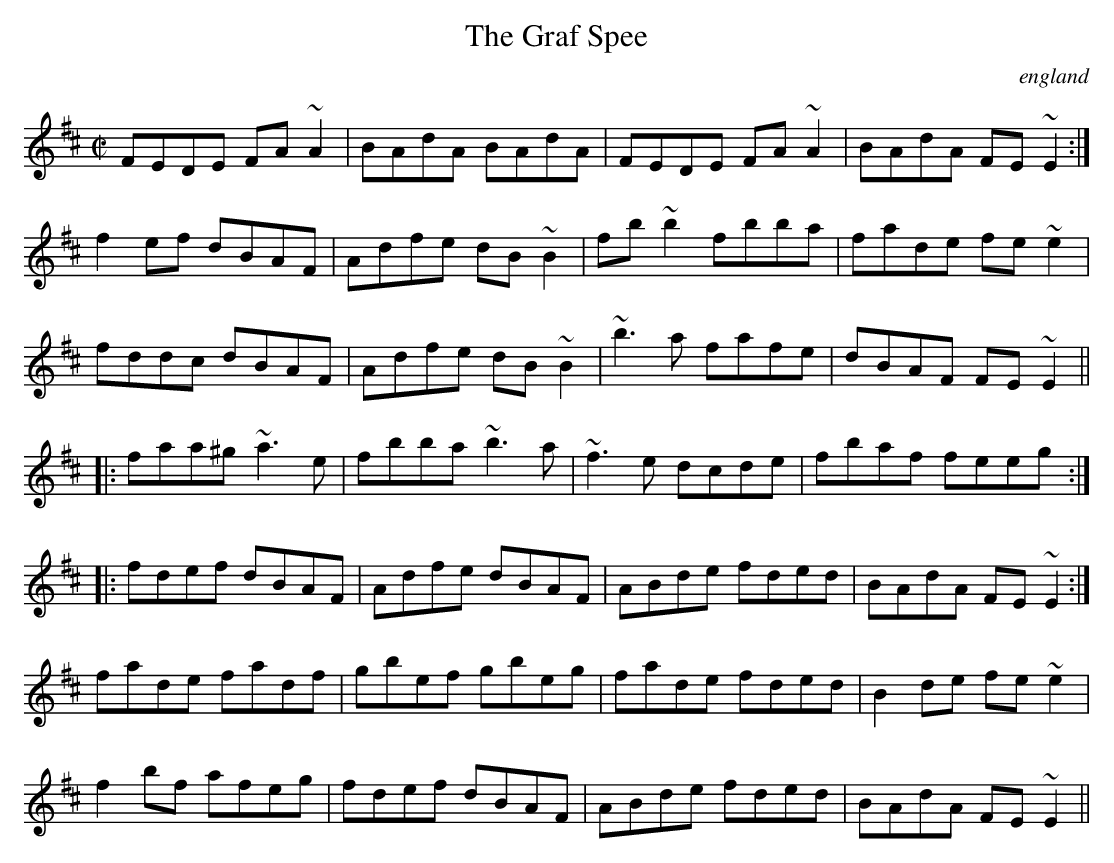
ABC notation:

X:1
T:Graf Spee, The
O:england
M:C|
K:D
FEDE FA~A2|BAdA BAdA|FEDE FA~A2|BAdA FE~E2:|
f2ef dBAF|Adfe dB~B2|fb~b2 fbba|fade fe~e2|
fddc dBAF|Adfe dB~B2|~b3a fafe|dBAF FE~E2||
|:faa^g ~a3e|fbba ~b3a|~f3e dcde|fbaf feeg:|
|:fdef dBAF|Adfe dBAF|ABde fded|BAdA FE~E2:|
fade fadf|gbef gbeg|fade fded|B2de fe~e2|
f2bf afeg|fdef dBAF|ABde fded|BAdA FE~E2||
